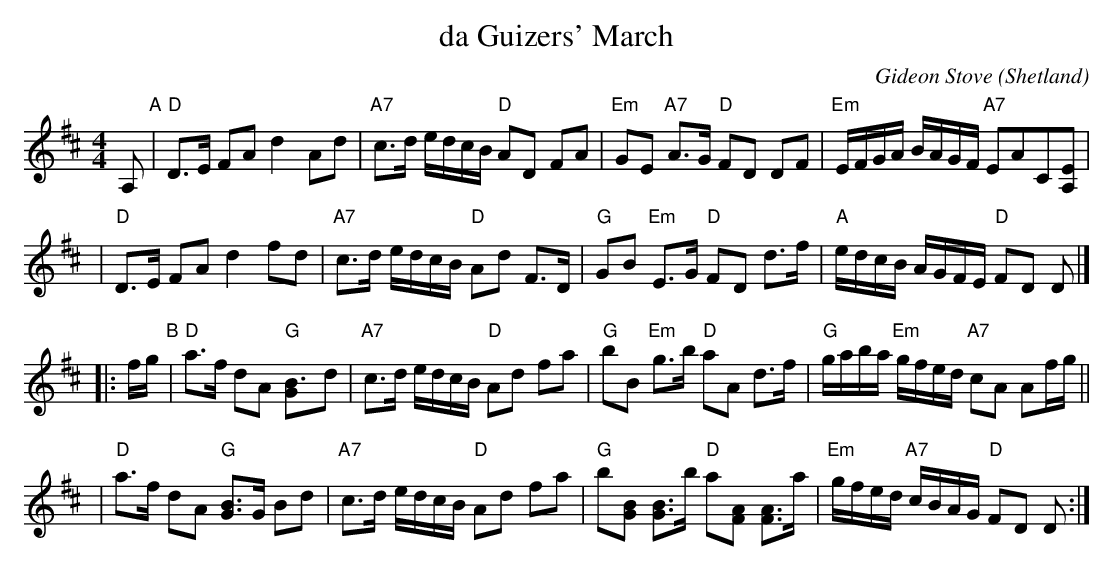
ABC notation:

X:1
T: da Guizers' March
C: Gideon Stove
O: Shetland
M: 4/4
L: 1/8
K: D
 A, \
"A"\
| "D"D>E FA d2 Ad | "A7"c>d e/d/c/B/ "D"AD FA \
| "Em"GE "A7"A>G "D"FD DF | "Em"E/F/G/A/ B/A/G/F/ "A7"EAC[EA,] |
| "D"D>E FA d2 fd | "A7"c>d e/d/c/B/ "D"Ad F>D \
| "G"GB "Em"E>G "D"FD d>f | "A"e/d/c/B/ A/G/F/E/  "D"FD D |]
|: f/g/ \
"B"\
| "D"a>f dA "G"[B3G]d | "A7"c>d e/d/c/B/ "D"Ad fa \
| "G"bB "Em"g>b "D"aA d>f | "G"g/a/b/a/ "Em"g/f/e/d/ "A7"cA Af/g/ ||
| "D"a>f dA "G"[BG]>G Bd | "A7"c>d e/d/c/B/ "D"Ad fa \
| "G"b[BG] [BG]>b "D"a[AF] [AF]>a | "Em"g/f/e/d/ "A7"c/B/A/G/ "D"FD D :|
